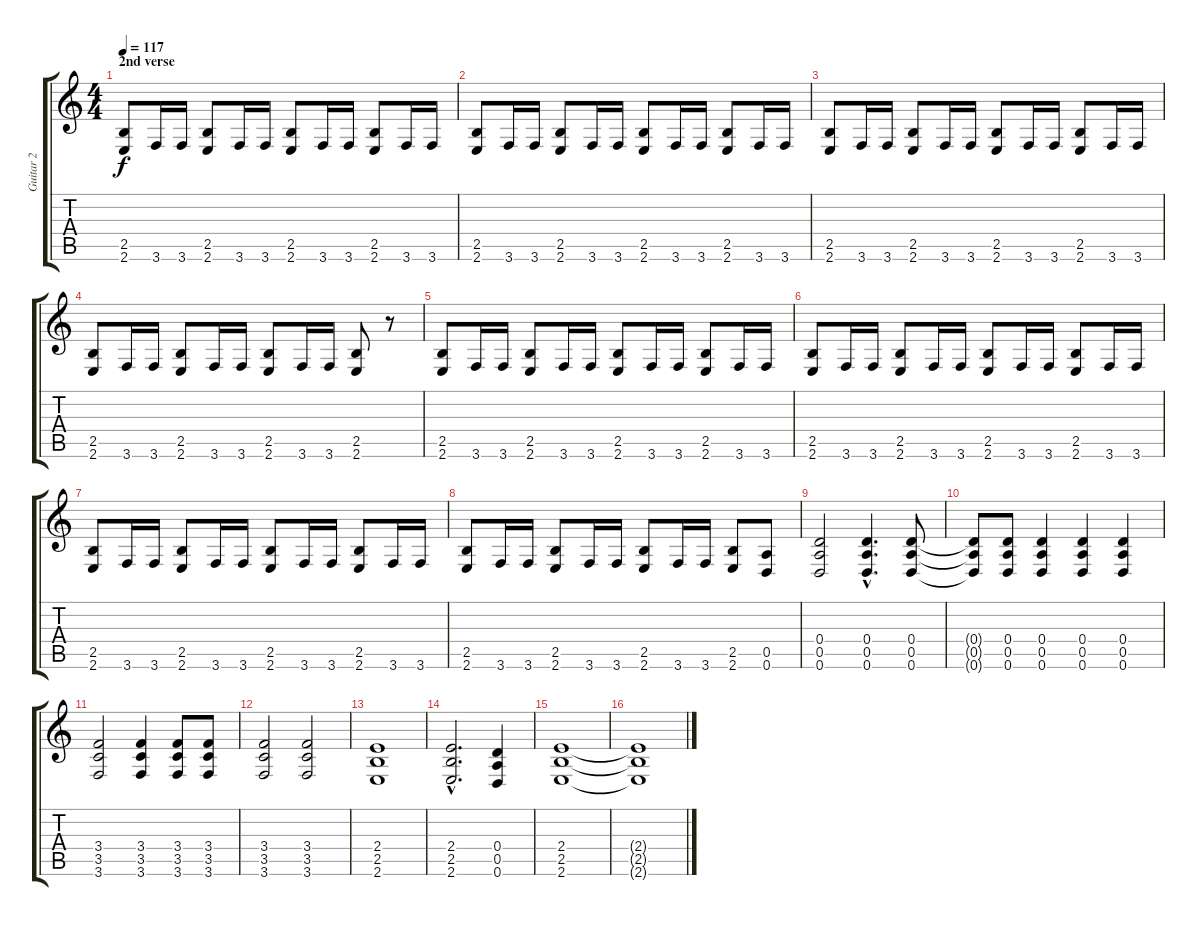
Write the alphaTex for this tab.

\track ("Guitar 2" "Guitar 2") {instrument distortionguitar}
\staff {score tabs}
\tuning (E4 B3 G3 D3 A2 D2) {hide}
\ts (4 4)
\section ("" "2nd verse")
\tempo 117
\clef g2
\ks c
(2.5 2.6).8{dy f} 3.6.16 3.6.16 (2.5 2.6).8 3.6.16 3.6.16 (2.5 2.6).8 3.6.16 3.6.16 (2.5 2.6).8 3.6.16 3.6.16 |
(2.5 2.6).8 3.6.16 3.6.16 (2.5 2.6).8 3.6.16 3.6.16 (2.5 2.6).8 3.6.16 3.6.16 (2.5 2.6).8 3.6.16 3.6.16 |
(2.5 2.6).8 3.6.16 3.6.16 (2.5 2.6).8 3.6.16 3.6.16 (2.5 2.6).8 3.6.16 3.6.16 (2.5 2.6).8 3.6.16 3.6.16 |
(2.5 2.6).8 3.6.16 3.6.16 (2.5 2.6).8 3.6.16 3.6.16 (2.5 2.6).8 3.6.16 3.6.16 (2.5 2.6).8 r.8 |
(2.5 2.6).8 3.6.16 3.6.16 (2.5 2.6).8 3.6.16 3.6.16 (2.5 2.6).8 3.6.16 3.6.16 (2.5 2.6).8 3.6.16 3.6.16 |
(2.5 2.6).8 3.6.16 3.6.16 (2.5 2.6).8 3.6.16 3.6.16 (2.5 2.6).8 3.6.16 3.6.16 (2.5 2.6).8 3.6.16 3.6.16 |
(2.5 2.6).8 3.6.16 3.6.16 (2.5 2.6).8 3.6.16 3.6.16 (2.5 2.6).8 3.6.16 3.6.16 (2.5 2.6).8 3.6.16 3.6.16 |
(2.5 2.6).8 3.6.16 3.6.16 (2.5 2.6).8 3.6.16 3.6.16 (2.5 2.6).8 3.6.16 3.6.16 (2.5 2.6).8 (0.5 0.6).8 |
(0.4 0.5 0.6).2 (0.4{hac} 0.5{hac} 0.6{hac}).4{d} (0.4 0.5 0.6).8 |
(0.4{t} 0.5{t} 0.6{t}).8 (0.4 0.5 0.6).8 (0.4 0.5 0.6).4 (0.4 0.5 0.6).4 (0.4 0.5 0.6).4 |
(3.4 3.5 3.6).2 (3.4 3.5 3.6).4 (3.4 3.5 3.6).8 (3.4 3.5 3.6).8 |
(3.4 3.5 3.6).2 (3.4 3.5 3.6).2 |
(2.4 2.5 2.6).1 |
(2.4{hac} 2.5{hac} 2.6{hac}).2{d} (0.4 0.5 0.6).4 |
(2.4 2.5 2.6).1 |
(2.4{t} 2.5{t} 2.6{t}).1
